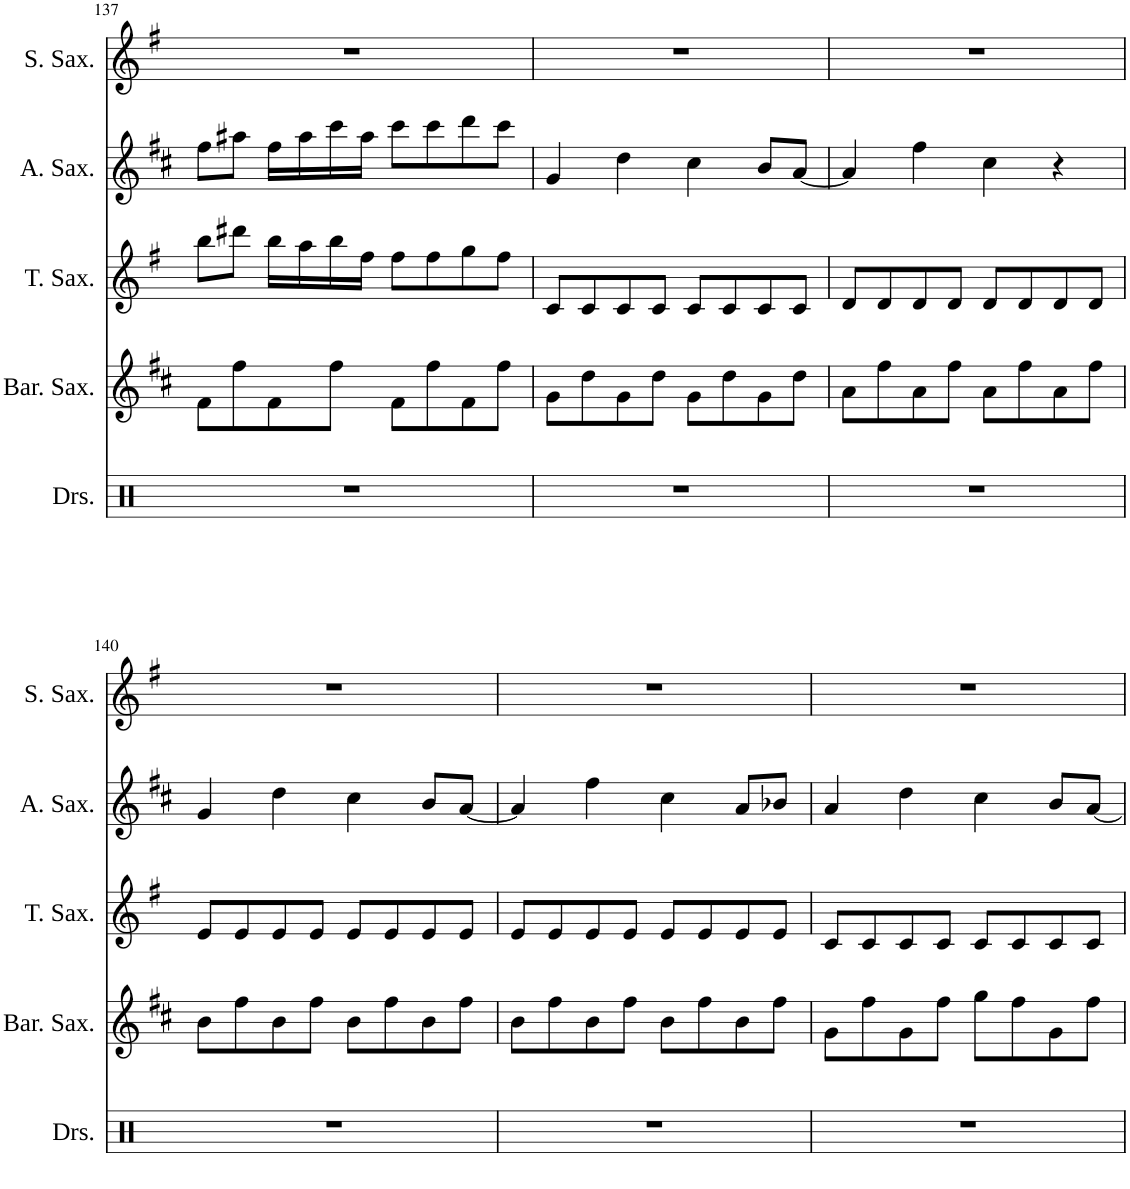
**kern	**kern	**kern	**kern	**kern
*part5	*part4	*part3	*part2	*part1
*staff5	*staff4	*staff3	*staff2	*staff1
*I"Drumset	*I"Baritone Saxophone	*I"Tenor Saxophone	*I"Alto Saxophone	*I"Soprano Saxophone
*I'Drs.	*I'Bar. Sax.	*I'T. Sax.	*I'A. Sax.	*I'S. Sax.
!!LO:PB:g=z
*clefX	*clefG2	*clefG2	*clefG2	*clefG2
*	*Trd12c21	*Trd8c14	*Trd5c9	*Trd1c2
*k[]	*k[f#c#]	*k[f#]	*k[f#c#]	*k[f#]
*M4/4	*M4/4	*M4/4	*M4/4	*M4/4
=137	=137	=137	=137	=137
1r	8f#\L	8bb\L	8ff#\L	1r
.	8ff#\	8ddd#X\J	8aa#X\J	.
.	8f#\	16bb\LL	16ff#\LL	.
.	.	16aa\	16aa#\	.
.	8ff#\J	16bb\	16ccc#\	.
.	.	16ff#\JJ	16aa#\JJ	.
.	8f#\L	8ff#\L	8ccc#\L	.
.	8ff#\	8ff#\	8ccc#\	.
.	8f#\	8gg\	8ddd\	.
.	8ff#\J	8ff#\J	8ccc#\J	.
=138	=138	=138	=138	=138
1r	8g\L	8c/L	4g/	1r
.	8dd\	8c/	.	.
.	8g\	8c/	4dd\	.
.	8dd\J	8c/J	.	.
.	8g\L	8c/L	4cc#\	.
.	8dd\	8c/	.	.
.	8g\	8c/	8b/L	.
.	8dd\J	8c/J	[8a/J	.
=139	=139	=139	=139	=139
1r	8a\L	8d/L	4a/]	1r
.	8ff#\	8d/	.	.
.	8a\	8d/	4ff#\	.
.	8ff#\J	8d/J	.	.
.	8a\L	8d/L	4cc#\	.
.	8ff#\	8d/	.	.
.	8a\	8d/	4r	.
.	8ff#\J	8d/J	.	.
!!LO:LB:g=z
=140	=140	=140	=140	=140
1r	8b\L	8e/L	4g/	1r
.	8ff#\	8e/	.	.
.	8b\	8e/	4dd\	.
.	8ff#\J	8e/J	.	.
.	8b\L	8e/L	4cc#\	.
.	8ff#\	8e/	.	.
.	8b\	8e/	8b/L	.
.	8ff#\J	8e/J	[8a/J	.
=141	=141	=141	=141	=141
1r	8b\L	8e/L	4a/]	1r
.	8ff#\	8e/	.	.
.	8b\	8e/	4ff#\	.
.	8ff#\J	8e/J	.	.
.	8b\L	8e/L	4cc#\	.
.	8ff#\	8e/	.	.
.	8b\	8e/	8a/L	.
.	8ff#\J	8e/J	8b-X/J	.
=142	=142	=142	=142	=142
1r	8g\L	8c/L	4a/	1r
.	8ff#\	8c/	.	.
.	8g\	8c/	4dd\	.
.	8ff#\J	8c/J	.	.
.	8gg\L	8c/L	4cc#\	.
.	8ff#\	8c/	.	.
.	8g\	8c/	8b/L	.
.	8ff#\J	8c/J	[8a/J	.
=	=	=	=	=
*-	*-	*-	*-	*-
